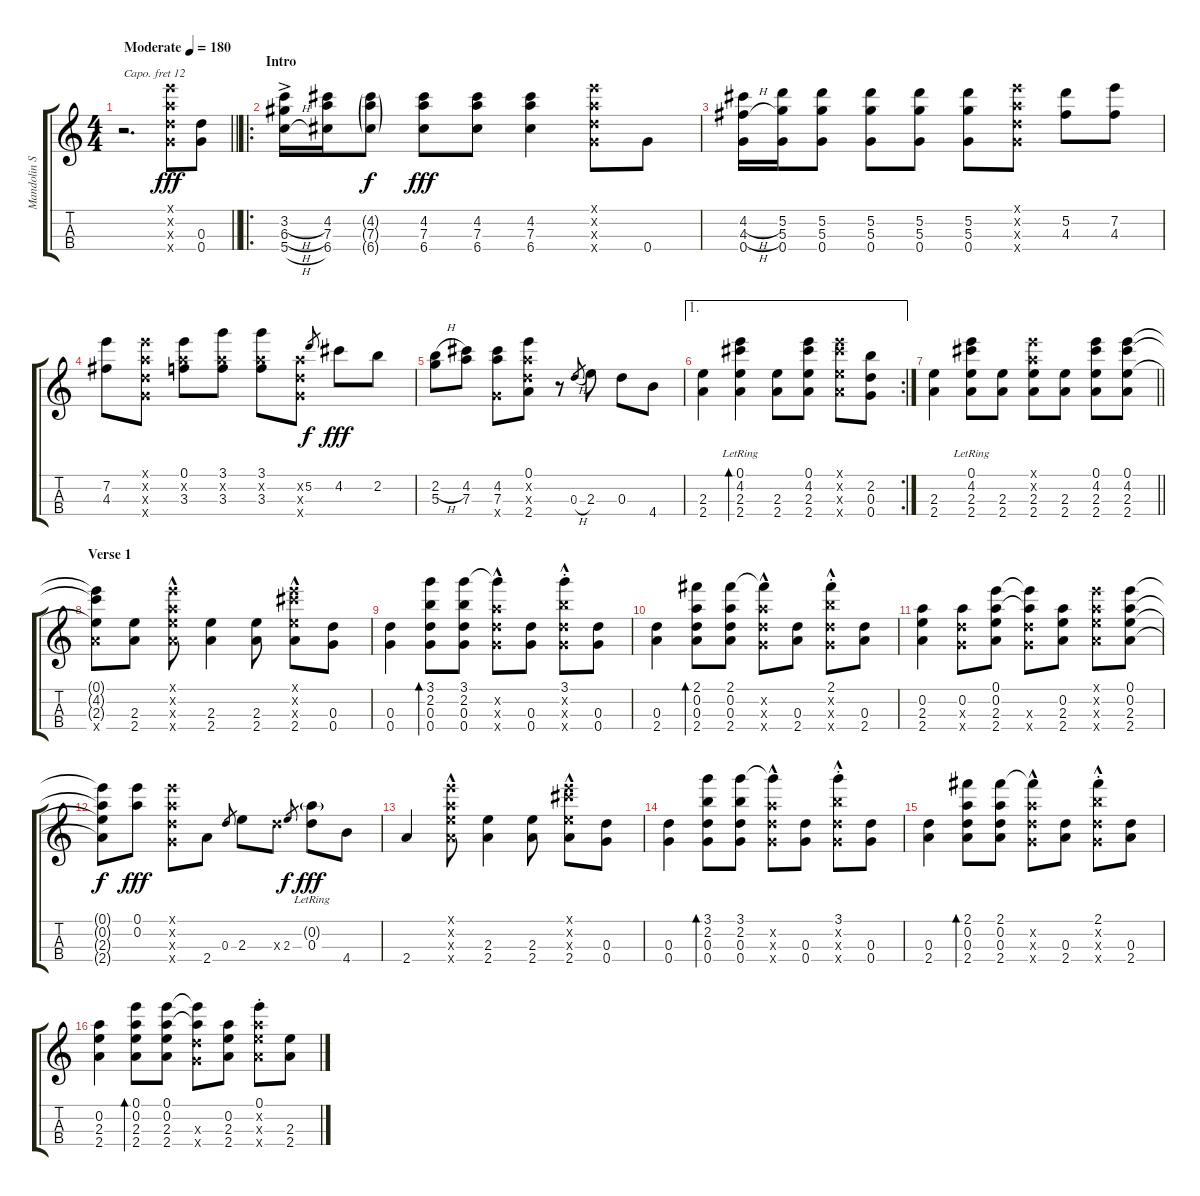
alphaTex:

\track ("Mandolin Sound" "Mandolin S") {instrument acousticguitarsteel}
\staff {score tabs}
\capo 12
\tuning (E4 A3 D3 G2) {hide}
\ts (4 4)
\tempo (180 "Moderate")
\clef g2
\barLineRight lightlight
\ks aminor
r.2{d dy fff instrument acousticguitarsteel} (0.1{x} 0.2{x} 0.3{x} 0.4{x}).8 (0.3 0.4).8 |
\ro
\section ("" "Intro")
(3.2{h ac} 6.3{h ac} 5.4{h ac}).16 (4.2 7.3 6.4).16 (4.2{g} 7.3{g} 6.4{g}).8{dy f} (4.2 7.3 6.4).8{dy fff} (4.2 7.3 6.4).8 (4.2 7.3 6.4).4 (0.1{x} 0.2{x} 0.3{x} 0.4{x}).8 0.4.8 |
(4.2{h} 4.3{h} 0.4).16 (5.2 5.3 0.4).16 (5.2 5.3 0.4).8 (5.2 5.3 0.4).8 (5.2 5.3 0.4).8 (5.2 5.3 0.4).8 (0.1{x} 0.2{x} 0.3{x} 0.4{x}).8 (5.2 4.3).8 (7.2 4.3).8 |
(7.2 4.3).8 (0.1{x} 0.2{x} 0.3{x} 0.4{x}).8 (0.1 0.2{x} 3.3).8 (3.1 0.2{x} 3.3).8 (3.1 0.2{x} 3.3).8 (0.2{x} 0.3{x} 0.4{x}).8 5.2.8{gr dy f} 4.2.8{dy fff} 2.2.8 |
(2.2{h} 5.3).8 (4.2 7.3).8 (4.2 7.3 0.4{x}).8 (0.1 0.2{x} 0.3{x} 2.4).8 r.8 0.3{h}.8{gr} 2.3.8 0.3.8 4.4.8 |
\ae 1
\rc 2
(2.3 2.4).4 (0.1{lr} 4.2{lr} 2.3{lr} 2.4).4{bd 240} (2.3 2.4).8 (0.1 4.2 2.3 2.4).8 (0.1{x} 4.2{x} 2.3{x} 2.4{x}).8 (2.2 0.3 0.4).8 |
\barLineRight lightlight
(2.3 2.4).4 (0.1{lr} 4.2{lr} 2.3{lr} 2.4).8 (2.3 2.4).8 (0.1{x} 0.2{x} 2.3 2.4).8 (2.3 2.4).8 (0.1 4.2 2.3 2.4).8 (0.1 4.2 2.3 2.4).8 |
\section ("" "Verse 1")
(0.1{t} 4.2{t} 2.3{t} 2.4{x}).8 (2.3 2.4).8 (0.1{hac x} 0.2{hac x} 2.3{hac x} 2.4{hac x}).8 (2.3 2.4).4 (2.3 2.4).8 (0.1{hac x} 4.2{hac x} 2.3{hac x} 2.4{hac}).8 (0.3 0.4).8 |
(0.3 0.4).4 (3.1 2.2 0.3 0.4).8{bd 120} (3.1 2.2 0.3 0.4).8 (3.1{t} 0.2{hac x} 0.3{hac x} 0.4{hac x}).8 (0.3 0.4).8 (3.1{st} 2.2{hac x} 0.3{hac x} 0.4{hac x}).8 (0.3 0.4).8 |
(0.3 2.4).4 (2.1 0.2 0.3 2.4).8{bd 120} (2.1 0.2 0.3 2.4).8 (2.1{t} 0.2{hac x} 0.3{hac x} 0.4{hac x}).8 (0.3 2.4).8 (2.1{st} 2.2{hac x} 0.3{hac x} 0.4{hac x}).8 (0.3 2.4).8 |
(0.2 2.3 2.4).4 (0.2 0.3{x} 0.4{x}).8 (0.1 0.2 2.3 2.4).8 (0.1{t} 0.2{t} 0.3{x} 0.4{x}).8 (0.2 2.3 2.4).8 (0.1{x} 0.2{x} 2.3{x} 2.4{x}).8 (0.1 0.2 2.3 2.4).8 |
(0.1{t} 0.2{t} 2.3{t} 2.4{t}).8{dy f} (0.1 0.2).8{dy fff} (0.1{x} 0.2{x} 0.3{x} 0.4{x}).8 2.4.8 0.3.8{gr} 2.3.8 0.3{x}.8 2.3.8{gr dy f} (0.2{g lr} 0.3).8{dy fff} 4.4.8 |
2.4.4 (0.1{hac x} 0.2{hac x} 2.3{hac x} 2.4{hac x}).8 (2.3 2.4).4 (2.3 2.4).8 (0.1{hac x} 4.2{hac x} 2.3{hac x} 2.4{hac}).8 (0.3 0.4).8 |
(0.3 0.4).4 (3.1 2.2 0.3 0.4).8{bd 120} (3.1 2.2 0.3 0.4).8 (3.1{t} 0.2{hac x} 0.3{hac x} 0.4{hac x}).8 (0.3 0.4).8 (3.1{st} 2.2{hac x} 0.3{hac x} 0.4{hac x}).8 (0.3 0.4).8 |
(0.3 2.4).4 (2.1 0.2 0.3 2.4).8{bd 120} (2.1 0.2 0.3 2.4).8 (2.1{t} 0.2{hac x} 0.3{hac x} 0.4{hac x}).8 (0.3 2.4).8 (2.1{st} 2.2{hac x} 0.3{hac x} 0.4{hac x}).8 (0.3 2.4).8 |
(0.2 2.3 2.4).4 (0.1 0.2 2.3 2.4).8{bd 120} (0.1 0.2 2.3 2.4).8 (0.1{t} 0.2{t} 0.3{x} 0.4{x}).8 (0.2 2.3 2.4).8 (0.1{st} 0.2{x} 2.3{x} 2.4{x}).8 (2.3 2.4).8
